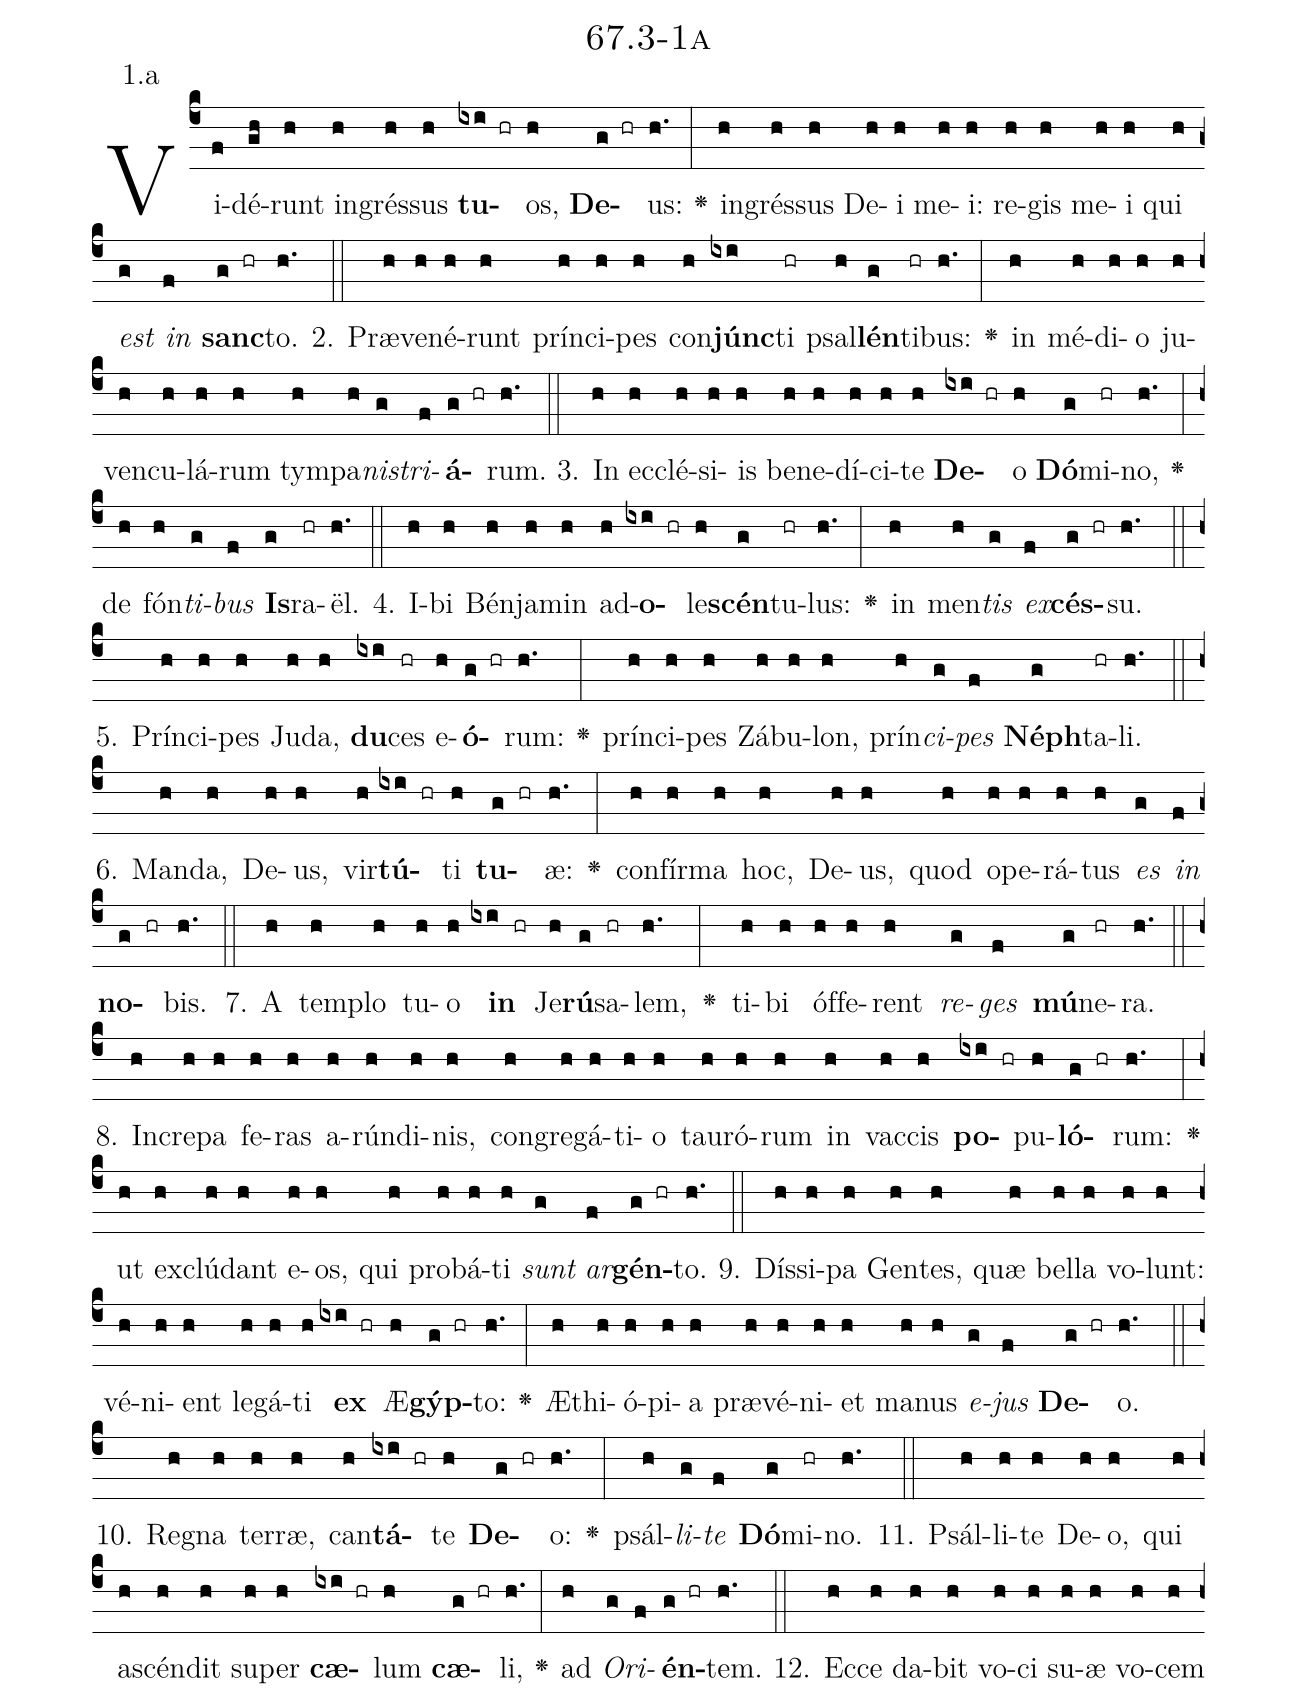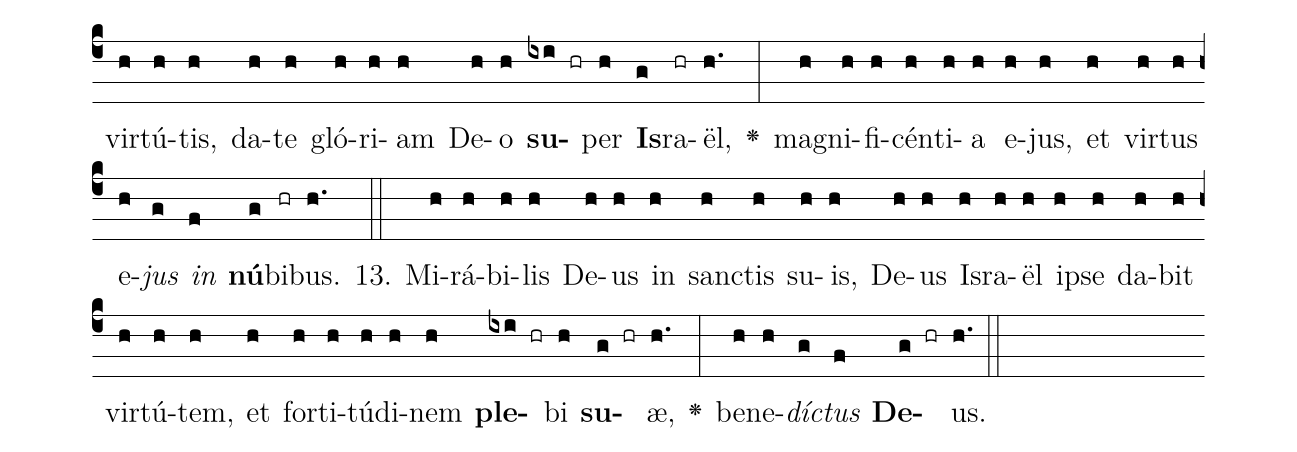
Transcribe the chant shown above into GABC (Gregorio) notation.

name: 67.3-1a;
annotation: 1.a;
%%
(c4)Vi(f)dé(gh)runt(h) in(h)grés(h)sus(h) <b>tu</b>(ixi hr)os,(h) <b>De</b>(g hr)us:(h.) <v>\greheightstar</v>(:) in(h)grés(h)sus(h) De(h)i(h) me(h)i:(h) re(h)gis(h) me(h)i(h) qui(h) <i>est</i>(g) <i>in</i>(f) <b>sanc</b>(g hr)to.(h.) (::)
2. Præ(h)ve(h)né(h)runt(h) prín(h)ci(h)pes(h) con(h)<b>júnc</b>(ixi)ti(hr) psal(h)<b>lén</b>(g)ti(hr)bus:(h.) <v>\greheightstar</v>(:) in(h) mé(h)di(h)o(h) ju(h)ven(h)cu(h)lá(h)rum(h) tym(h)pa(h)<i>nis</i>(g)<i>tri</i>(f)<b>á</b>(g hr)rum.(h.) (::)
3. In(h) ec(h)clé(h)si(h)is(h) be(h)ne(h)dí(h)ci(h)te(h) <b>De</b>(ixi hr)o(h) <b>Dó</b>(g)mi(hr)no,(h.) <v>\greheightstar</v>(:) de(h) fón(h)<i>ti</i>(g)<i>bus</i>(f) <b>Is</b>(g)ra(hr)ël.(h.) (::)
4. I(h)bi(h) Bén(h)ja(h)min(h) ad(h)<b>o</b>(ixi hr)le(h)<b>scén</b>(g)tu(hr)lus:(h.) <v>\greheightstar</v>(:) in(h) men(h)<i>tis</i>(g) <i>ex</i>(f)<b>cés</b>(g hr)su.(h.) (::)
5. Prín(h)ci(h)pes(h) Ju(h)da,(h) <b>du</b>(ixi)ces(hr) e(h)<b>ó</b>(g hr)rum:(h.) <v>\greheightstar</v>(:) prín(h)ci(h)pes(h) Zá(h)bu(h)lon,(h) prín(h)<i>ci</i>(g)<i>pes</i>(f) <b>Néph</b>(g)ta(hr)li.(h.) (::)
6. Man(h)da,(h) De(h)us,(h) vir(h)<b>tú</b>(ixi hr)ti(h) <b>tu</b>(g hr)æ:(h.) <v>\greheightstar</v>(:) con(h)fír(h)ma(h) hoc,(h) De(h)us,(h) quod(h) o(h)pe(h)rá(h)tus(h) <i>es</i>(g) <i>in</i>(f) <b>no</b>(g hr)bis.(h.) (::)
7. A(h) tem(h)plo(h) tu(h)o(h) <b>in</b>(ixi hr) Je(h)<b>rú</b>(g)sa(hr)lem,(h.) <v>\greheightstar</v>(:) ti(h)bi(h) óf(h)fe(h)rent(h) <i>re</i>(g)<i>ges</i>(f) <b>mú</b>(g)ne(hr)ra.(h.) (::)
8. In(h)cre(h)pa(h) fe(h)ras(h) a(h)rún(h)di(h)nis,(h) con(h)gre(h)gá(h)ti(h)o(h) tau(h)ró(h)rum(h) in(h) vac(h)cis(h) <b>po</b>(ixi hr)pu(h)<b>ló</b>(g hr)rum:(h.) <v>\greheightstar</v>(:) ut(h) ex(h)clú(h)dant(h) e(h)os,(h) qui(h) pro(h)bá(h)ti(h) <i>sunt</i>(g) <i>ar</i>(f)<b>gén</b>(g hr)to.(h.) (::)
9. Dís(h)si(h)pa(h) Gen(h)tes,(h) quæ(h) bel(h)la(h) vo(h)lunt:(h) vé(h)ni(h)ent(h) le(h)gá(h)ti(h) <b>ex</b>(ixi hr) Æ(h)<b>gýp</b>(g hr)to:(h.) <v>\greheightstar</v>(:) Æ(h)thi(h)ó(h)pi(h)a(h) præ(h)vé(h)ni(h)et(h) ma(h)nus(h) <i>e</i>(g)<i>jus</i>(f) <b>De</b>(g hr)o.(h.) (::)
10. Re(h)gna(h) ter(h)ræ,(h) can(h)<b>tá</b>(ixi hr)te(h) <b>De</b>(g hr)o:(h.) <v>\greheightstar</v>(:) psál(h)<i>li</i>(g)<i>te</i>(f) <b>Dó</b>(g)mi(hr)no.(h.) (::)
11. Psál(h)li(h)te(h) De(h)o,(h) qui(h) a(h)scén(h)dit(h) su(h)per(h) <b>cæ</b>(ixi hr)lum(h) <b>cæ</b>(g hr)li,(h.) <v>\greheightstar</v>(:) ad(h) <i>O</i>(g)<i>ri</i>(f)<b>én</b>(g hr)tem.(h.) (::)
12. Ec(h)ce(h) da(h)bit(h) vo(h)ci(h) su(h)æ(h) vo(h)cem(h) vir(h)tú(h)tis,(h) da(h)te(h) gló(h)ri(h)am(h) De(h)o(h) <b>su</b>(ixi hr)per(h) <b>Is</b>(g)ra(hr)ël,(h.) <v>\greheightstar</v>(:) ma(h)gni(h)fi(h)cén(h)ti(h)a(h) e(h)jus,(h) et(h) vir(h)tus(h) e(h)<i>jus</i>(g) <i>in</i>(f) <b>nú</b>(g)bi(hr)bus.(h.) (::)
13. Mi(h)rá(h)bi(h)lis(h) De(h)us(h) in(h) sanc(h)tis(h) su(h)is,(h) De(h)us(h) Is(h)ra(h)ël(h) ip(h)se(h) da(h)bit(h) vir(h)tú(h)tem,(h) et(h) for(h)ti(h)tú(h)di(h)nem(h) <b>ple</b>(ixi hr)bi(h) <b>su</b>(g hr)æ,(h.) <v>\greheightstar</v>(:) be(h)ne(h)<i>díc</i>(g)<i>tus</i>(f) <b>De</b>(g hr)us.(h.) (::)
